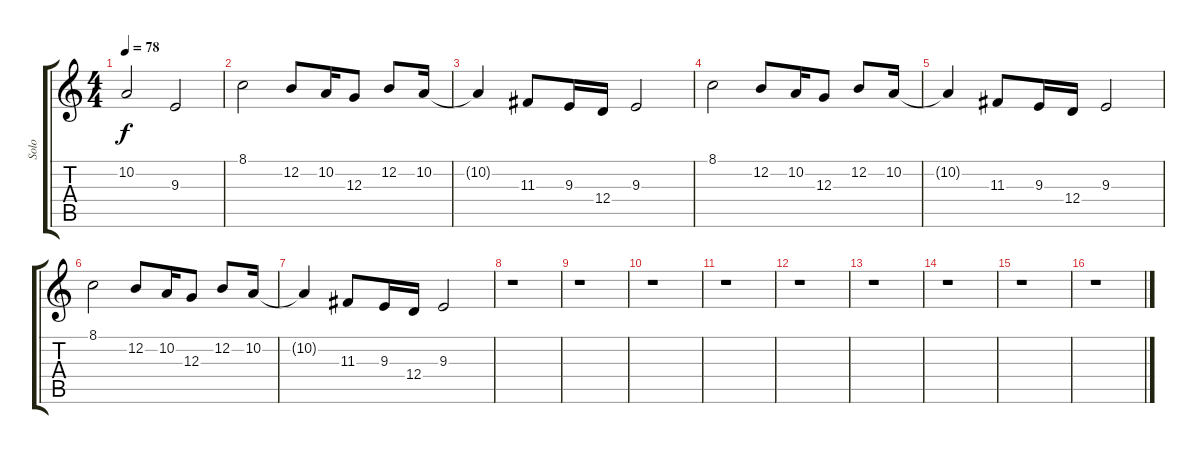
\track ("Solo" "Solo") {instrument piccolo}
\staff {score tabs}
\tuning (E4 B3 G3 D3 A2 E2) {hide}
\ts (4 4)
\tempo 78
\clef g2
\ks c
10.2.2{dy f} 9.3.2 |
8.1.2 12.2.8 10.2.16 12.3.8 12.2.8 10.2.16 |
10.2{t}.4 11.3.8 9.3.16 12.4.16 9.3.2 |
8.1.2 12.2.8 10.2.16 12.3.8 12.2.8 10.2.16 |
10.2{t}.4 11.3.8 9.3.16 12.4.16 9.3.2 |
8.1.2 12.2.8 10.2.16 12.3.8 12.2.8 10.2.16 |
10.2{t}.4 11.3.8 9.3.16 12.4.16 9.3.2 |
r.1 |
r.1 |
r.1 |
r.1 |
r.1 |
r.1 |
r.1 |
r.1 |
r.1
